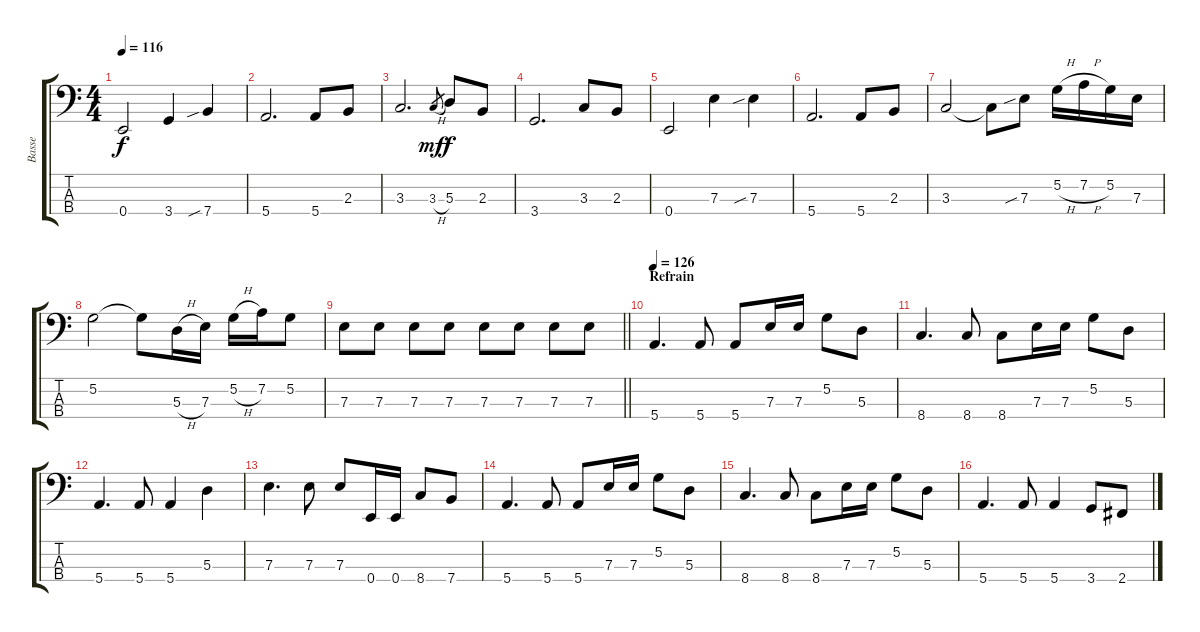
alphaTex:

\track ("Basse" "Basse") {instrument electricbassfinger}
\staff {score tabs}
\tuning (G2 D2 A1 E1) {hide}
\ts (4 4)
\tempo 116
\clef f4
\ks c
0.4.2{dy f} 3.4.4 7.4{sib}.4 |
5.4.2{d} 5.4.8 2.3.8 |
3.3.2{d} 3.3{h}.8{gr dy mf} 5.3.8{dy f} 2.3.8 |
3.4.2{d} 3.3.8 2.3.8 |
0.4.2 7.3.4 7.3{sib}.4 |
5.4.2{d} 5.4.8 2.3.8 |
3.3.2 3.3{t}.8 7.3{sib}.8 5.2{h}.16 7.2{h}.16 5.2.16 7.3.16 |
5.2.2 5.2{t}.8 5.3{h}.16 7.3.16 5.2{h}.16 7.2.16 5.2.8 |
\barLineRight lightlight
7.3.8 7.3.8 7.3.8 7.3.8 7.3.8 7.3.8 7.3.8 7.3.8 |
\section ("" "Refrain")
\tempo 126
5.4.4{d} 5.4.8 5.4.8 7.3.16 7.3.16 5.2.8 5.3.8 |
8.4.4{d} 8.4.8 8.4.8 7.3.16 7.3.16 5.2.8 5.3.8 |
5.4.4{d} 5.4.8 5.4.4 5.3.4 |
7.3.4{d} 7.3.8 7.3.8 0.4.16 0.4.16 8.4.8 7.4.8 |
5.4.4{d} 5.4.8 5.4.8 7.3.16 7.3.16 5.2.8 5.3.8 |
8.4.4{d} 8.4.8 8.4.8 7.3.16 7.3.16 5.2.8 5.3.8 |
5.4.4{d} 5.4.8 5.4.4 3.4.8 2.4.8
